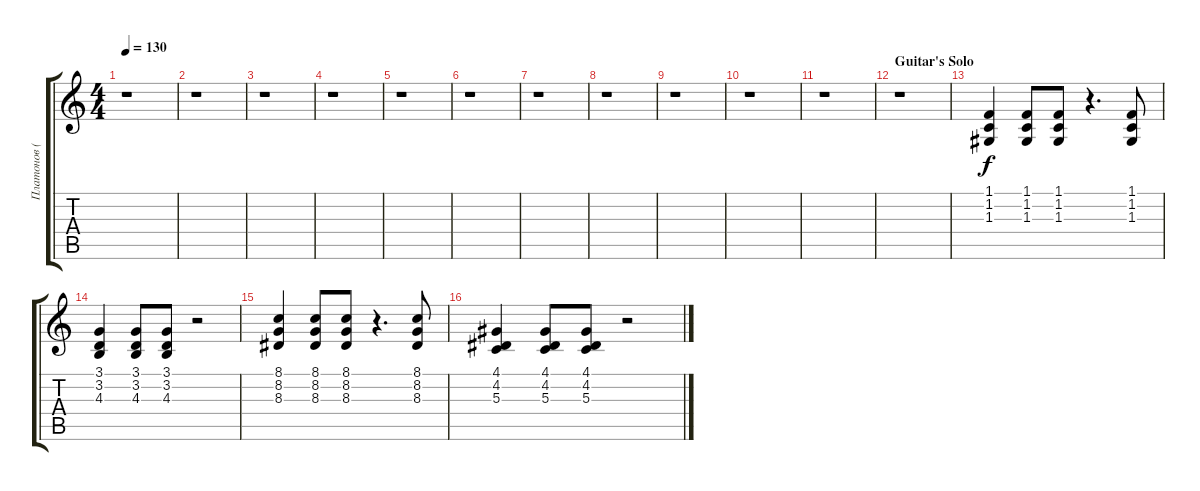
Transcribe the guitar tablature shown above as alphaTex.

\track ("Платонов (Клавиш. 3)" "Платонов (") {instrument electricgrandpiano}
\staff {score tabs}
\tuning (E4 B3 G3 D3 A2 E2) {hide}
\ts (4 4)
\tempo 130
\clef g2
\ks c
r.1{dy f} |
r.1 |
r.1 |
r.1 |
r.1 |
r.1 |
r.1 |
r.1 |
r.1 |
r.1 |
r.1 |
\section ("" "Guitar's Solo")
r.1 |
(1.1 1.2 1.3).4 (1.1 1.2 1.3).8 (1.1 1.2 1.3).8 r.4{d} (1.1 1.2 1.3).8 |
(3.1 3.2 4.3).4 (3.1 3.2 4.3).8 (3.1 3.2 4.3).8 r.2 |
(8.1 8.2 8.3).4 (8.1 8.2 8.3).8 (8.1 8.2 8.3).8 r.4{d} (8.1 8.2 8.3).8 |
(4.1 4.2 5.3).4 (4.1 4.2 5.3).8 (4.1 4.2 5.3).8 r.2
